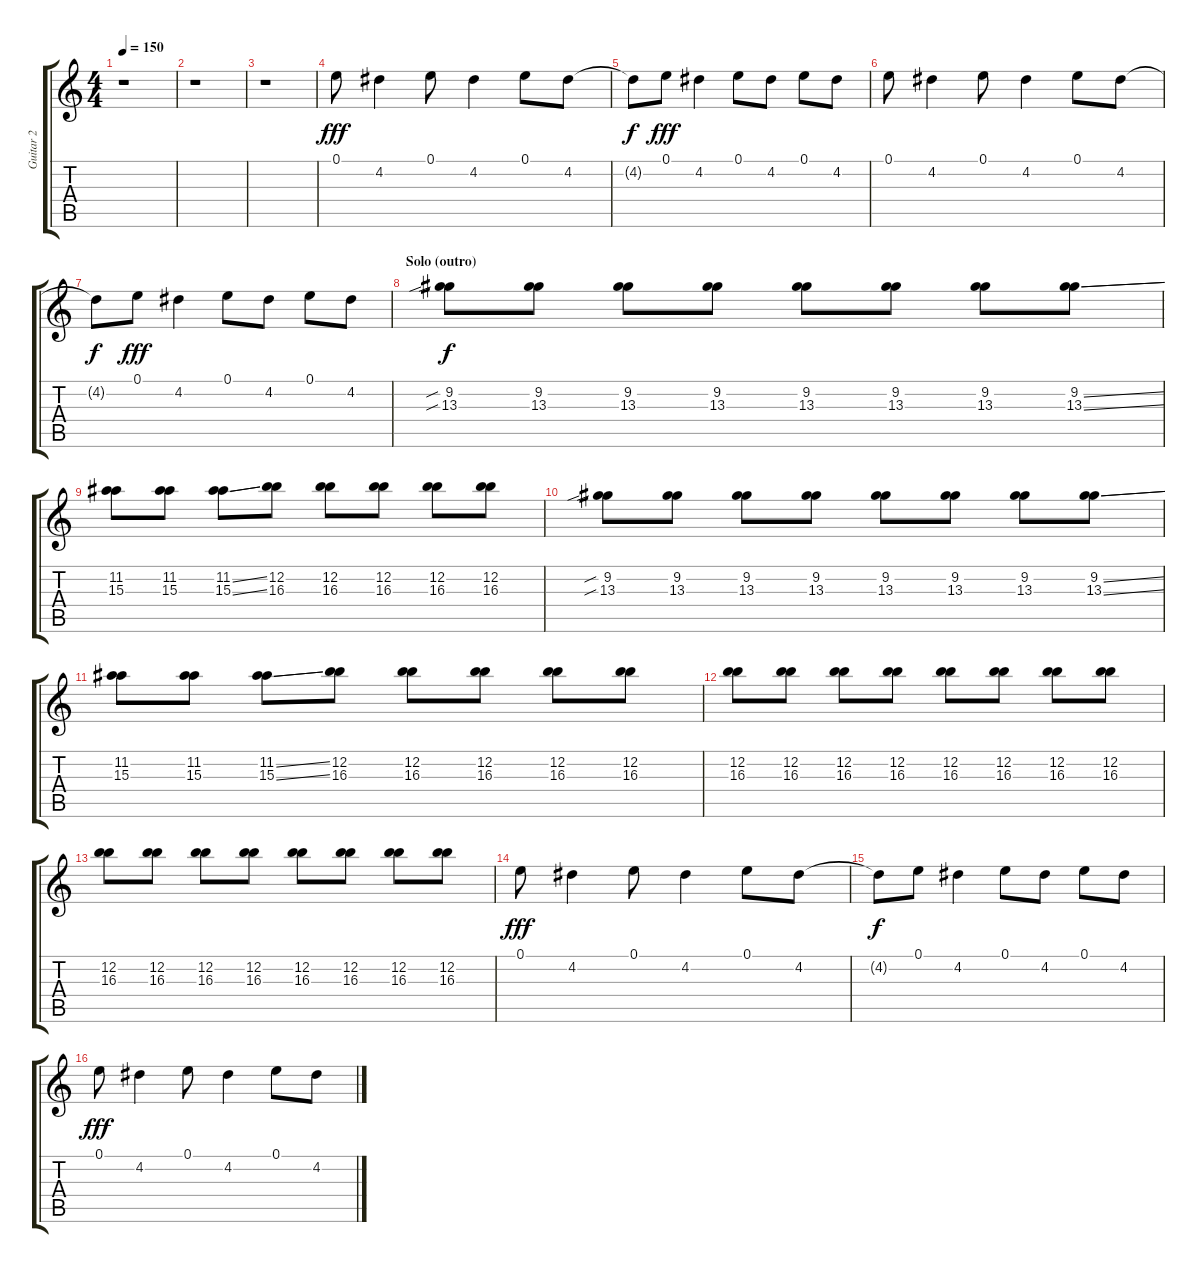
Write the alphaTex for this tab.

\track ("Guitar 2" "Guitar 2") {instrument electricguitarclean}
\staff {score tabs}
\tuning (E4 B3 G3 D3 A2 E2) {hide}
\ts (4 4)
\tempo 150
\clef g2
\ks c
r.1{dy fff} |
r.1 |
r.1 |
0.1.8 4.2.4 0.1.8 4.2.4 0.1.8 4.2.8 |
4.2{t}.8{dy f} 0.1.8{dy fff} 4.2.4 0.1.8 4.2.8 0.1.8 4.2.8 |
0.1.8 4.2.4 0.1.8 4.2.4 0.1.8 4.2.8 |
4.2{t}.8{dy f} 0.1.8{dy fff} 4.2.4 0.1.8 4.2.8 0.1.8 4.2.8 |
\section ("" "Solo (outro)")
(9.2{sib} 13.3{sib}).8{dy f instrument distortionguitar} (9.2 13.3).8 (9.2 13.3).8 (9.2 13.3).8 (9.2 13.3).8 (9.2 13.3).8 (9.2 13.3).8 (9.2{ss} 13.3{ss}).8 |
(11.2 15.3).8 (11.2 15.3).8 (11.2{ss} 15.3{ss}).8 (12.2 16.3).8 (12.2 16.3).8 (12.2 16.3).8 (12.2 16.3).8 (12.2 16.3).8 |
(9.2{sib} 13.3{sib}).8 (9.2 13.3).8 (9.2 13.3).8 (9.2 13.3).8 (9.2 13.3).8 (9.2 13.3).8 (9.2 13.3).8 (9.2{ss} 13.3{ss}).8 |
(11.2 15.3).8 (11.2 15.3).8 (11.2{ss} 15.3{ss}).8 (12.2 16.3).8 (12.2 16.3).8 (12.2 16.3).8 (12.2 16.3).8 (12.2 16.3).8 |
(12.2 16.3).8 (12.2 16.3).8 (12.2 16.3).8 (12.2 16.3).8 (12.2 16.3).8 (12.2 16.3).8 (12.2 16.3).8 (12.2 16.3).8 |
(12.2 16.3).8 (12.2 16.3).8 (12.2 16.3).8 (12.2 16.3).8 (12.2 16.3).8 (12.2 16.3).8 (12.2 16.3).8 (12.2 16.3).8 |
0.1.8{dy fff instrument electricguitarclean} 4.2.4 0.1.8 4.2.4 0.1.8 4.2.8 |
4.2{t}.8{dy f} 0.1.8 4.2.4 0.1.8 4.2.8 0.1.8 4.2.8 |
0.1.8{dy fff} 4.2.4 0.1.8 4.2.4 0.1.8 4.2.8
